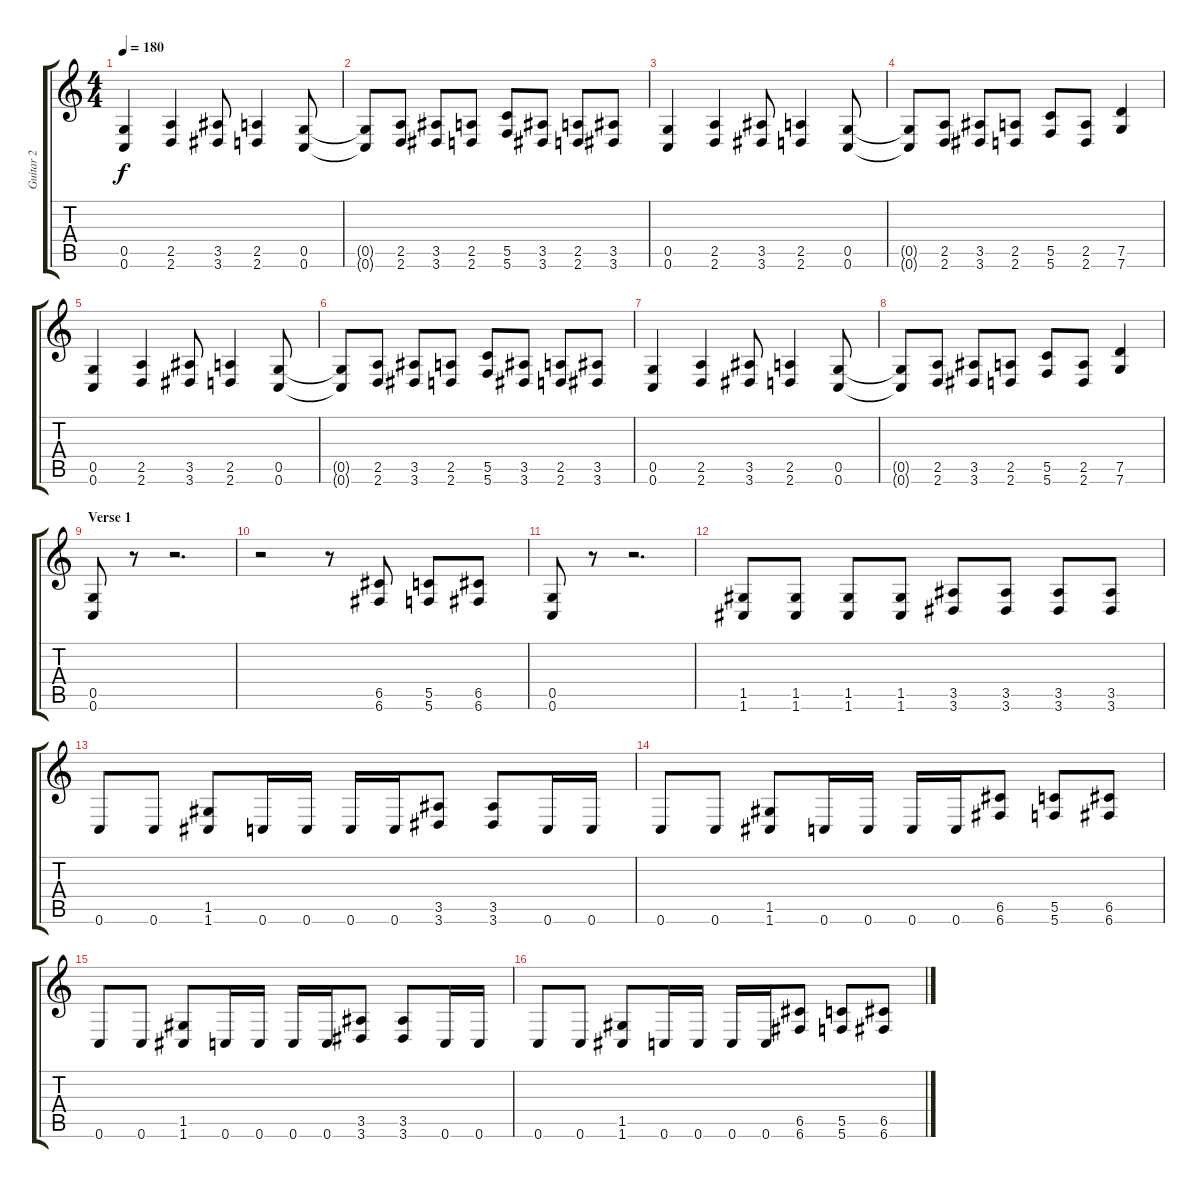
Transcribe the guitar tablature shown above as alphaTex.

\track ("Guitar 2" "Guitar 2") {instrument distortionguitar}
\staff {score tabs}
\tuning (D4 A3 F3 C3 G2 C2) {hide}
\ts (4 4)
\tempo 180
\clef g2
\ks c
(0.5 0.6).4{dy f} (2.5 2.6).4 (3.5 3.6).8 (2.5 2.6).4 (0.5 0.6).8 |
(0.5{t} 0.6{t}).8 (2.5 2.6).8 (3.5 3.6).8 (2.5 2.6).8 (5.5 5.6).8 (3.5 3.6).8 (2.5 2.6).8 (3.5 3.6).8 |
(0.5 0.6).4 (2.5 2.6).4 (3.5 3.6).8 (2.5 2.6).4 (0.5 0.6).8 |
(0.5{t} 0.6{t}).8 (2.5 2.6).8 (3.5 3.6).8 (2.5 2.6).8 (5.5 5.6).8 (2.5 2.6).8 (7.5 7.6).4 |
(0.5 0.6).4 (2.5 2.6).4 (3.5 3.6).8 (2.5 2.6).4 (0.5 0.6).8 |
(0.5{t} 0.6{t}).8 (2.5 2.6).8 (3.5 3.6).8 (2.5 2.6).8 (5.5 5.6).8 (3.5 3.6).8 (2.5 2.6).8 (3.5 3.6).8 |
(0.5 0.6).4 (2.5 2.6).4 (3.5 3.6).8 (2.5 2.6).4 (0.5 0.6).8 |
(0.5{t} 0.6{t}).8 (2.5 2.6).8 (3.5 3.6).8 (2.5 2.6).8 (5.5 5.6).8 (2.5 2.6).8 (7.5 7.6).4 |
\section ("" "Verse 1")
(0.5 0.6).8 r.8 r.2{d} |
r.2 r.8 (6.5 6.6).8 (5.5 5.6).8 (6.5 6.6).8 |
(0.5 0.6).8 r.8 r.2{d} |
(1.5 1.6).8 (1.5 1.6).8 (1.5 1.6).8 (1.5 1.6).8 (3.5 3.6).8 (3.5 3.6).8 (3.5 3.6).8 (3.5 3.6).8 |
0.6.8 0.6.8 (1.5 1.6).8 0.6.16 0.6.16 0.6.16 0.6.16 (3.5 3.6).8 (3.5 3.6).8 0.6.16 0.6.16 |
0.6.8 0.6.8 (1.5 1.6).8 0.6.16 0.6.16 0.6.16 0.6.16 (6.5 6.6).8 (5.5 5.6).8 (6.5 6.6).8 |
0.6.8 0.6.8 (1.5 1.6).8 0.6.16 0.6.16 0.6.16 0.6.16 (3.5 3.6).8 (3.5 3.6).8 0.6.16 0.6.16 |
0.6.8 0.6.8 (1.5 1.6).8 0.6.16 0.6.16 0.6.16 0.6.16 (6.5 6.6).8 (5.5 5.6).8 (6.5 6.6).8
